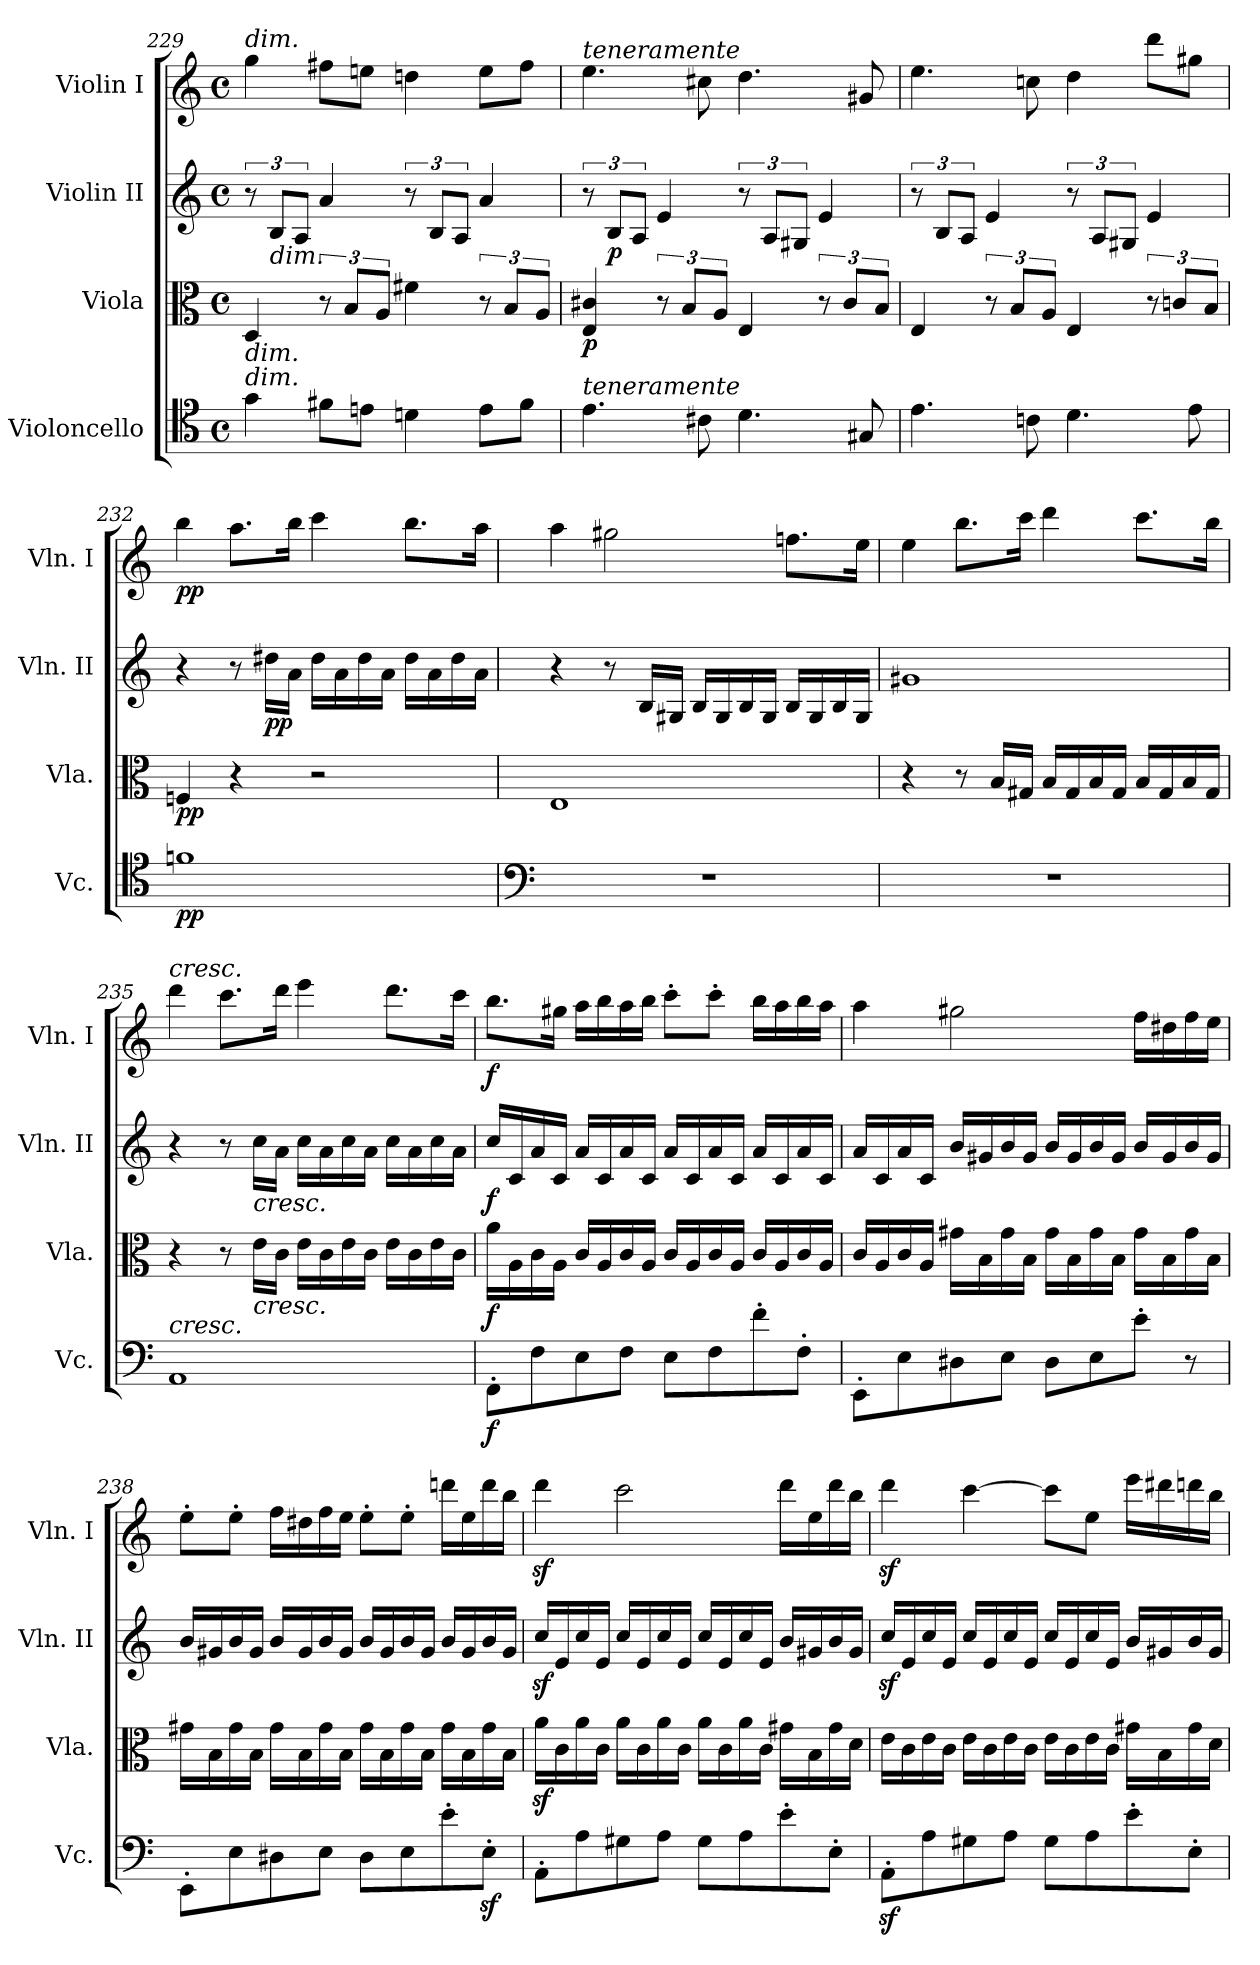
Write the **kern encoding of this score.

**kern	**dynam	**kern	**dynam	**kern	**dynam	**kern	**dynam
*part4	*part4	*part3	*part3	*part2	*part2	*part1	*part1
*staff4	*staff4	*staff3	*staff3	*staff2	*staff2	*staff1	*staff1
*I"Violoncello	*	*I"Viola	*	*I"Violin II	*	*I"Violin I	*
*I'Vc.	*	*I'Vla.	*	*I'Vln. II	*	*I'Vln. I	*
*clefC4	*	*clefC3	*	*clefG2	*	*clefG2	*
*k[]	*	*k[]	*	*k[]	*	*k[]	*
*M4/4	*	*M4/4	*	*M4/4	*	*M4/4	*
*met(c)	*	*met(c)	*	*met(c)	*	*met(c)	*
=229	=229	=229	=229	=229	=229	=229	=229
!	!	!	!	!	!	!LO:TX:a:i:t=dim.	!
!	!	!LO:TX:b:i:t=dim.	!	!	!	!	!
!LO:TX:a:i:t=dim.	!	!	!	!	!	!	!
4g\	.	4D/	.	12r	.	4gg\	.
!	!	!	!	!LO:TX:b:i:t=dim.	!	!	!
.	.	.	.	12B/L	.	.	.
.	.	.	.	12A/J	.	.	.
8f#X\L	.	12r	.	4a/	.	8ff#X\L	.
.	.	12B/L	.	.	.	.	.
8en\J	.	.	.	.	.	8een\J	.
.	.	12A/J	.	.	.	.	.
4dn\	.	4f#X\	.	12r	.	4ddn\	.
.	.	.	.	12B/L	.	.	.
.	.	.	.	12A/J	.	.	.
8e\L	.	12r	.	4a/	.	8ee\L	.
.	.	12B/L	.	.	.	.	.
8f#\J	.	.	.	.	.	8ff#\J	.
.	.	12A/J	.	.	.	.	.
=230	=230	=230	=230	=230	=230	=230	=230
!	!	!	!	!	!	!LO:TX:a:i:t=teneramente	!
!LO:TX:a:i:t=teneramente	!	!	!	!	!	!	!
!	!	!	!LO:DY:b	!	!	!	!
4.e\	.	4E/ 4c#X/	p	12r	.	4.ee\	.
!	!	!	!	!	!LO:DY:b	!	!
.	.	.	.	12B/L	p	.	.
.	.	.	.	12A/J	.	.	.
.	.	12r	.	4e/	.	.	.
.	.	12B/L	.	.	.	.	.
8c#X\	.	.	.	.	.	8cc#X\	.
.	.	12A/J	.	.	.	.	.
4.d\	.	4E/	.	12r	.	4.dd\	.
.	.	.	.	12A/L	.	.	.
.	.	.	.	12G#X/J	.	.	.
.	.	12r	.	4e/	.	.	.
.	.	12c#/L	.	.	.	.	.
8G#X/	.	.	.	.	.	8g#X/	.
.	.	12B/J	.	.	.	.	.
=231	=231	=231	=231	=231	=231	=231	=231
4.e\	.	4E/	.	12r	.	4.ee\	.
.	.	.	.	12B/L	.	.	.
.	.	.	.	12A/J	.	.	.
.	.	12r	.	4e/	.	.	.
.	.	12B/L	.	.	.	.	.
8cn\	.	.	.	.	.	8ccn\	.
.	.	12A/J	.	.	.	.	.
4.d\	.	4E/	.	12r	.	4dd\	.
.	.	.	.	12A/L	.	.	.
.	.	.	.	12G#X/J	.	.	.
.	.	12r	.	4e/	.	8ddd\L	.
.	.	12cn/L	.	.	.	.	.
8e\	.	.	.	.	.	8gg#X\J	.
.	.	12B/J	.	.	.	.	.
=232	=232	=232	=232	=232	=232	=232	=232
!	!LO:DY:b	!	!LO:DY:b	!	!	!	!LO:DY:b
1fn	pp	4Fn/	pp	4r	.	4bb\	pp
.	.	4r	.	8r	.	8.aa\L	.
!	!	!	!	!	!LO:DY:b	!	!
.	.	.	.	16dd#X\LL	pp	.	.
.	.	.	.	16a\JJ	.	16bb\Jk	.
.	.	2r	.	16dd#\LL	.	4ccc\	.
.	.	.	.	16a\	.	.	.
.	.	.	.	16dd#\	.	.	.
.	.	.	.	16a\JJ	.	.	.
.	.	.	.	16dd#\LL	.	8.bb\L	.
.	.	.	.	16a\	.	.	.
.	.	.	.	16dd#\	.	.	.
.	.	.	.	16a\JJ	.	16aa\Jk	.
=233	=233	=233	=233	=233	=233	=233	=233
*clefF4	*	*	*	*	*	*	*
1r	.	1E	.	4r	.	4aa\	.
.	.	.	.	8r	.	2gg#X\	.
.	.	.	.	16B/LL	.	.	.
.	.	.	.	16G#X/JJ	.	.	.
.	.	.	.	16B/LL	.	.	.
.	.	.	.	16G#/	.	.	.
.	.	.	.	16B/	.	.	.
.	.	.	.	16G#/JJ	.	.	.
.	.	.	.	16B/LL	.	8.ffn\L	.
.	.	.	.	16G#/	.	.	.
.	.	.	.	16B/	.	.	.
.	.	.	.	16G#/JJ	.	16ee\Jk	.
=234	=234	=234	=234	=234	=234	=234	=234
1r	.	4r	.	1g#X	.	4ee\	.
.	.	8r	.	.	.	8.bb\L	.
.	.	16B/LL	.	.	.	.	.
.	.	16G#X/JJ	.	.	.	16ccc\Jk	.
.	.	16B/LL	.	.	.	4ddd\	.
.	.	16G#/	.	.	.	.	.
.	.	16B/	.	.	.	.	.
.	.	16G#/JJ	.	.	.	.	.
.	.	16B/LL	.	.	.	8.ccc\L	.
.	.	16G#/	.	.	.	.	.
.	.	16B/	.	.	.	.	.
.	.	16G#/JJ	.	.	.	16bb\Jk	.
=235	=235	=235	=235	=235	=235	=235	=235
!	!	!	!	!	!	!LO:TX:a:i:t=cresc.	!
!LO:TX:a:i:t=cresc.	!	!	!	!	!	!	!
1AA	.	4r	.	4r	.	4ddd\	.
.	.	8r	.	8r	.	8.ccc\L	.
!	!	!	!	!LO:TX:b:i:t=cresc.	!	!	!
!	!	!LO:TX:b:i:t=cresc.	!	!	!	!	!
.	.	16e\LL	.	16cc\LL	.	.	.
.	.	16c\JJ	.	16a\JJ	.	16ddd\Jk	.
.	.	16e\LL	.	16cc\LL	.	4eee\	.
.	.	16c\	.	16a\	.	.	.
.	.	16e\	.	16cc\	.	.	.
.	.	16c\JJ	.	16a\JJ	.	.	.
.	.	16e\LL	.	16cc\LL	.	8.ddd\L	.
.	.	16c\	.	16a\	.	.	.
.	.	16e\	.	16cc\	.	.	.
.	.	16c\JJ	.	16a\JJ	.	16ccc\Jk	.
=236	=236	=236	=236	=236	=236	=236	=236
!	!LO:DY:b	!	!LO:DY:b	!	!LO:DY:b	!	!LO:DY:b
8FF'\L	f	16a\LL	f	16cc/LL	f	8.bb\L	f
.	.	16A\	.	16c/	.	.	.
8F\	.	16c\	.	16a/	.	.	.
.	.	16A\JJ	.	16c/JJ	.	16gg#X\Jk	.
8E\	.	16c/LL	.	16a/LL	.	16aa\LL	.
.	.	16A/	.	16c/	.	16bb\	.
8F\J	.	16c/	.	16a/	.	16aa\	.
.	.	16A/JJ	.	16c/JJ	.	16bb\JJ	.
8E\L	.	16c/LL	.	16a/LL	.	8ccc'\L	.
.	.	16A/	.	16c/	.	.	.
8F\	.	16c/	.	16a/	.	8ccc'\J	.
.	.	16A/JJ	.	16c/JJ	.	.	.
8f'\	.	16c/LL	.	16a/LL	.	16bb\LL	.
.	.	16A/	.	16c/	.	16aa\	.
8F'\J	.	16c/	.	16a/	.	16bb\	.
.	.	16A/JJ	.	16c/JJ	.	16aa\JJ	.
=237	=237	=237	=237	=237	=237	=237	=237
8EE'\L	.	16c/LL	.	16a/LL	.	4aa\	.
.	.	16A/	.	16c/	.	.	.
8E\	.	16c/	.	16a/	.	.	.
.	.	16A/JJ	.	16c/JJ	.	.	.
8D#X\	.	16g#X\LL	.	16b/LL	.	2gg#X\	.
.	.	16B\	.	16g#X/	.	.	.
8E\J	.	16g#\	.	16b/	.	.	.
.	.	16B\JJ	.	16g#/JJ	.	.	.
8D#\L	.	16g#\LL	.	16b/LL	.	.	.
.	.	16B\	.	16g#/	.	.	.
8E\	.	16g#\	.	16b/	.	.	.
.	.	16B\JJ	.	16g#/JJ	.	.	.
8e'\J	.	16g#\LL	.	16b/LL	.	16ff\LL	.
.	.	16B\	.	16g#/	.	16dd#X\	.
8r	.	16g#\	.	16b/	.	16ff\	.
.	.	16B\JJ	.	16g#/JJ	.	16ee\JJ	.
=238	=238	=238	=238	=238	=238	=238	=238
8EE'\L	.	16g#X\LL	.	16b/LL	.	8ee'\L	.
.	.	16B\	.	16g#X/	.	.	.
8E\	.	16g#\	.	16b/	.	8ee'\J	.
.	.	16B\JJ	.	16g#/JJ	.	.	.
8D#X\	.	16g#\LL	.	16b/LL	.	16ff\LL	.
.	.	16B\	.	16g#/	.	16dd#X\	.
8E\J	.	16g#\	.	16b/	.	16ff\	.
.	.	16B\JJ	.	16g#/JJ	.	16ee\JJ	.
8D#\L	.	16g#\LL	.	16b/LL	.	8ee'\L	.
.	.	16B\	.	16g#/	.	.	.
8E\	.	16g#\	.	16b/	.	8ee'\J	.
.	.	16B\JJ	.	16g#/JJ	.	.	.
8e'\	.	16g#\LL	.	16b/LL	.	16dddn\LL	.
.	.	16B\	.	16g#/	.	16ee\	.
8Ez<'\J	.	16g#\	.	16b/	.	16ddd\	.
.	.	16B\JJ	.	16g#/JJ	.	16bb\JJ	.
=239	=239	=239	=239	=239	=239	=239	=239
8AA'\L	.	16az<\LL	.	16ccz</LL	.	4dddz<\	.
.	.	16c\	.	16e/	.	.	.
8A\	.	16a\	.	16cc/	.	.	.
.	.	16c\JJ	.	16e/JJ	.	.	.
8G#X\	.	16a\LL	.	16cc/LL	.	2ccc\	.
.	.	16c\	.	16e/	.	.	.
8A\J	.	16a\	.	16cc/	.	.	.
.	.	16c\JJ	.	16e/JJ	.	.	.
8G#\L	.	16a\LL	.	16cc/LL	.	.	.
.	.	16c\	.	16e/	.	.	.
8A\	.	16a\	.	16cc/	.	.	.
.	.	16c\JJ	.	16e/JJ	.	.	.
8e'\	.	16g#X\LL	.	16b/LL	.	16ddd\LL	.
.	.	16B\	.	16g#X/	.	16ee\	.
8E'\J	.	16g#\	.	16b/	.	16ddd\	.
.	.	16d\JJ	.	16g#/JJ	.	16bb\JJ	.
=240	=240	=240	=240	=240	=240	=240	=240
8AAz>'\L	.	16e\LL	.	16ccz</LL	.	4dddz<\	.
.	.	16c\	.	16e/	.	.	.
8A\	.	16e\	.	16cc/	.	.	.
.	.	16c\JJ	.	16e/JJ	.	.	.
8G#X\	.	16e\LL	.	16cc/LL	.	[4ccc\	.
.	.	16c\	.	16e/	.	.	.
8A\J	.	16e\	.	16cc/	.	.	.
.	.	16c\JJ	.	16e/JJ	.	.	.
8G#\L	.	16e\LL	.	16cc/LL	.	8ccc\L]	.
.	.	16c\	.	16e/	.	.	.
8A\	.	16e\	.	16cc/	.	8ee\J	.
.	.	16c\JJ	.	16e/JJ	.	.	.
8e'\	.	16g#X\LL	.	16b/LL	.	16eee\LL	.
.	.	16B\	.	16g#X/	.	16ddd#X\	.
8E'\J	.	16g#\	.	16b/	.	16dddn\	.
.	.	16d\JJ	.	16g#/JJ	.	16bb\JJ	.
=	=	=	=	=	=	=	=
*-	*-	*-	*-	*-	*-	*-	*-
